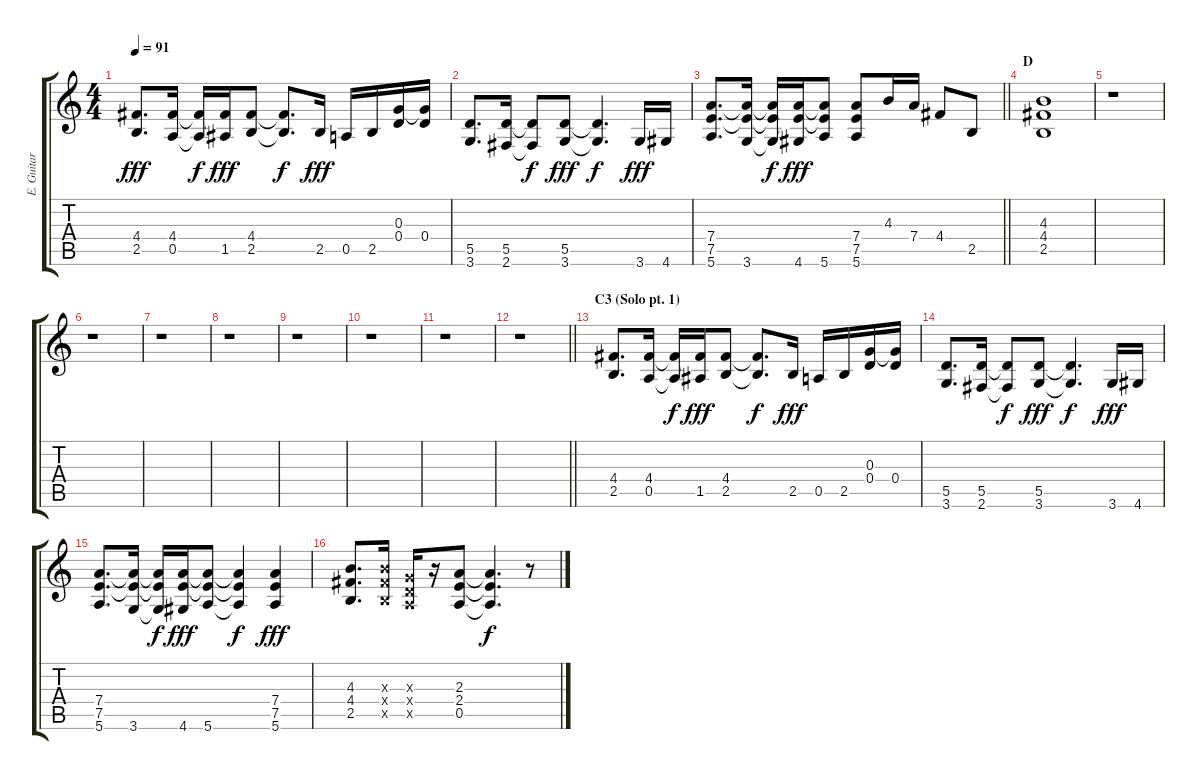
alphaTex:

\track ("E. Guitar 3 (Rhythm)" "E. Guitar ") {instrument distortionguitar}
\staff {score tabs}
\tuning (E4 B3 G3 D3 A2 E2) {hide}
\ts (4 4)
\tempo 91
\clef g2
\ks c
(4.4 2.5).8{d dy fff} (4.4 0.5).16 (4.4{t} 0.5{t}).16{dy f} (4.4{t} 1.5).16{dy fff} (4.4 2.5).8 (4.4{t} 2.5{t}).8{d dy f} 2.5.16{dy fff} 0.5.16 2.5.16 (0.3 0.4).16 (0.3{t} 0.4).16 |
(5.5 3.6).8{d} (5.5 2.6).16 (5.5{t} 2.6{t}).8{dy f} (5.5 3.6).8{dy fff} (5.5{t} 3.6{t}).4{d dy f} 3.6.16{dy fff} 4.6.16 |
\barLineRight lightlight
(7.4 7.5 5.6).8{d} (7.4{t} 7.5{t} 3.6).16 (7.4{t} 7.5{t} 3.6{t}).16{dy f} (7.4{t} 7.5{t} 4.6).16{dy fff} (7.4{t} 7.5{t} 5.6).8 (7.4 7.5 5.6).8 4.3.16 7.4.16 4.4.8 2.5.8 |
\section ("" "D")
(4.3 4.4 2.5).1 |
r.1 |
r.1 |
r.1 |
r.1 |
r.1 |
r.1 |
r.1 |
\barLineRight lightlight
r.1 |
\section ("" "C3 (Solo pt. 1)")
(4.4 2.5).8{d} (4.4 0.5).16 (4.4{t} 0.5{t}).16{dy f} (4.4{t} 1.5).16{dy fff} (4.4 2.5).8 (4.4{t} 2.5{t}).8{d dy f} 2.5.16{dy fff} 0.5.16 2.5.16 (0.3 0.4).16 (0.3{t} 0.4).16 |
(5.5 3.6).8{d} (5.5 2.6).16 (5.5{t} 2.6{t}).8{dy f} (5.5 3.6).8{dy fff} (5.5{t} 3.6{t}).4{d dy f} 3.6.16{dy fff} 4.6.16 |
(7.4 7.5 5.6).8{d} (7.4{t} 7.5{t} 3.6).16 (7.4{t} 7.5{t} 3.6{t}).16{dy f} (7.4{t} 7.5{t} 4.6).16{dy fff} (7.4{t} 7.5{t} 5.6).8 (7.4{t} 7.5{t} 5.6{t}).4{dy f} (7.4 7.5 5.6).4{dy fff} |
(4.3 4.4 2.5).8{d} (4.3{x} 4.4{x} 2.5{x}).16 (0.3{x} 0.4{x} 0.5{x}).16 r.16 (2.3 2.4 0.5).8 (2.3{t} 2.4{t} 0.5{t}).4{d dy f} r.8
